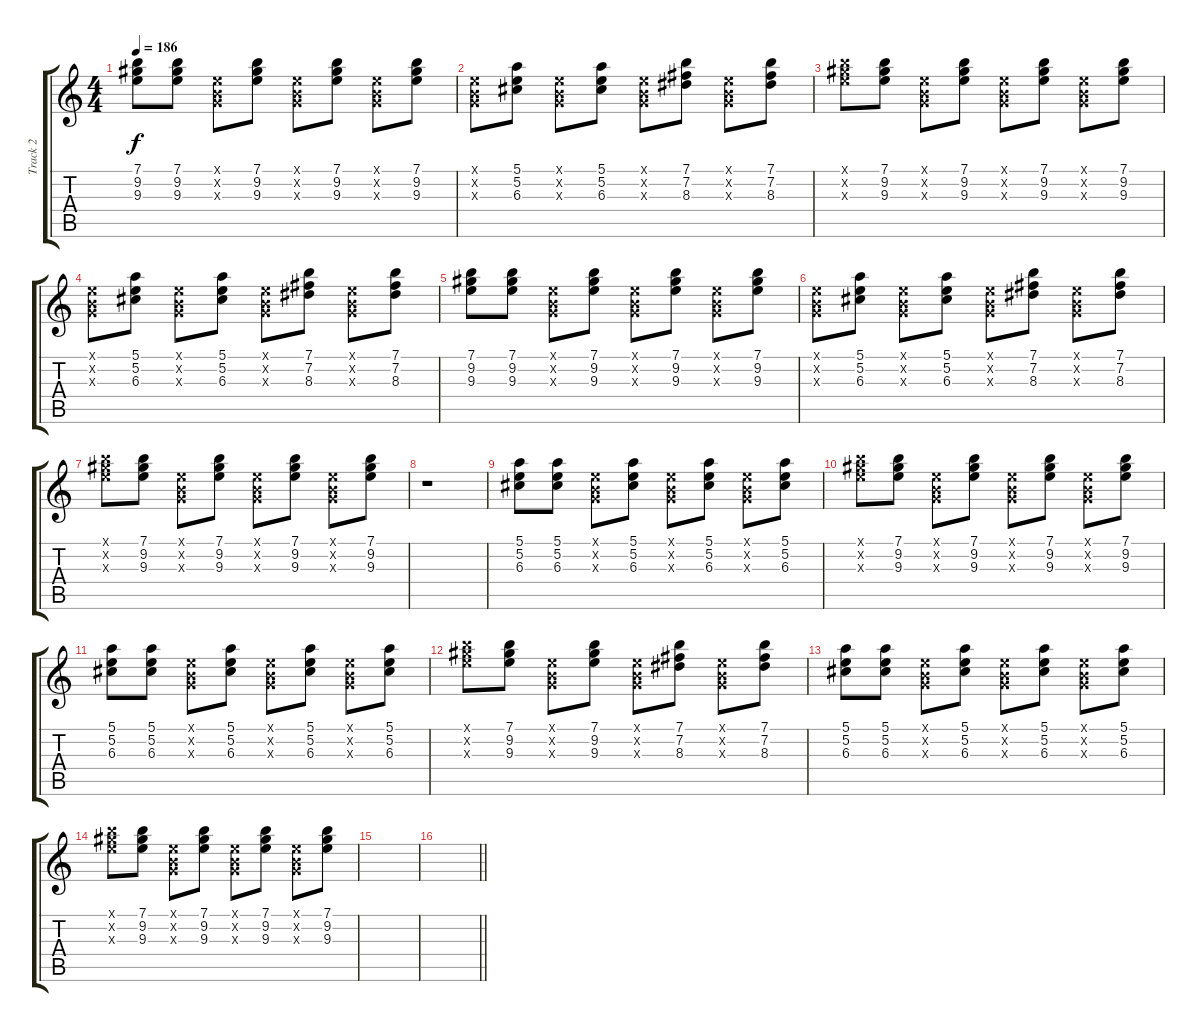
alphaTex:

\track ("Track 2" "Track 2") {instrument acousticguitarsteel}
\staff {score tabs}
\tuning (E4 B3 G3 D3 A2 E2) {hide}
\ts (4 4)
\tempo 186
\clef g2
\ks c
(7.1 9.2 9.3).8{dy f} (7.1 9.2 9.3).8 (0.1{x} 0.2{x} 0.3{x}).8 (7.1 9.2 9.3).8 (0.1{x} 0.2{x} 0.3{x}).8 (7.1 9.2 9.3).8 (0.1{x} 0.2{x} 0.3{x}).8 (7.1 9.2 9.3).8 |
(0.1{x} 0.2{x} 0.3{x}).8 (5.1 5.2 6.3).8 (0.1{x} 0.2{x} 0.3{x}).8 (5.1 5.2 6.3).8 (0.1{x} 0.2{x} 0.3{x}).8 (7.1 7.2 8.3).8 (0.1{x} 0.2{x} 0.3{x}).8 (7.1 7.2 8.3).8 |
(7.1{x} 9.2{x} 9.3{x}).8 (7.1 9.2 9.3).8 (0.1{x} 0.2{x} 0.3{x}).8 (7.1 9.2 9.3).8 (0.1{x} 0.2{x} 0.3{x}).8 (7.1 9.2 9.3).8 (0.1{x} 0.2{x} 0.3{x}).8 (7.1 9.2 9.3).8 |
(0.1{x} 0.2{x} 0.3{x}).8 (5.1 5.2 6.3).8 (0.1{x} 0.2{x} 0.3{x}).8 (5.1 5.2 6.3).8 (0.1{x} 0.2{x} 0.3{x}).8 (7.1 7.2 8.3).8 (0.1{x} 0.2{x} 0.3{x}).8 (7.1 7.2 8.3).8 |
(7.1 9.2 9.3).8 (7.1 9.2 9.3).8 (0.1{x} 0.2{x} 0.3{x}).8 (7.1 9.2 9.3).8 (0.1{x} 0.2{x} 0.3{x}).8 (7.1 9.2 9.3).8 (0.1{x} 0.2{x} 0.3{x}).8 (7.1 9.2 9.3).8 |
(0.1{x} 0.2{x} 0.3{x}).8 (5.1 5.2 6.3).8 (0.1{x} 0.2{x} 0.3{x}).8 (5.1 5.2 6.3).8 (0.1{x} 0.2{x} 0.3{x}).8 (7.1 7.2 8.3).8 (0.1{x} 0.2{x} 0.3{x}).8 (7.1 7.2 8.3).8 |
(7.1{x} 9.2{x} 9.3{x}).8 (7.1 9.2 9.3).8 (0.1{x} 0.2{x} 0.3{x}).8 (7.1 9.2 9.3).8 (0.1{x} 0.2{x} 0.3{x}).8 (7.1 9.2 9.3).8 (0.1{x} 0.2{x} 0.3{x}).8 (7.1 9.2 9.3).8 |
r.1 |
(5.1 5.2 6.3).8 (5.1 5.2 6.3).8 (0.1{x} 0.2{x} 0.3{x}).8 (5.1 5.2 6.3).8 (0.1{x} 0.2{x} 0.3{x}).8 (5.1 5.2 6.3).8 (0.1{x} 0.2{x} 0.3{x}).8 (5.1 5.2 6.3).8 |
(7.1{x} 9.2{x} 9.3{x}).8 (7.1 9.2 9.3).8 (0.1{x} 0.2{x} 0.3{x}).8 (7.1 9.2 9.3).8 (0.1{x} 0.2{x} 0.3{x}).8 (7.1 9.2 9.3).8 (0.1{x} 0.2{x} 0.3{x}).8 (7.1 9.2 9.3).8 |
(5.1 5.2 6.3).8 (5.1 5.2 6.3).8 (0.1{x} 0.2{x} 0.3{x}).8 (5.1 5.2 6.3).8 (0.1{x} 0.2{x} 0.3{x}).8 (5.1 5.2 6.3).8 (0.1{x} 0.2{x} 0.3{x}).8 (5.1 5.2 6.3).8 |
(7.1{x} 9.2{x} 9.3{x}).8 (7.1 9.2 9.3).8 (0.1{x} 0.2{x} 0.3{x}).8 (7.1 9.2 9.3).8 (0.1{x} 0.2{x} 0.3{x}).8 (7.1 7.2 8.3).8 (0.1{x} 0.2{x} 0.3{x}).8 (7.1 7.2 8.3).8 |
(5.1 5.2 6.3).8 (5.1 5.2 6.3).8 (0.1{x} 0.2{x} 0.3{x}).8 (5.1 5.2 6.3).8 (0.1{x} 0.2{x} 0.3{x}).8 (5.1 5.2 6.3).8 (0.1{x} 0.2{x} 0.3{x}).8 (5.1 5.2 6.3).8 |
(7.1{x} 9.2{x} 9.3{x}).8 (7.1 9.2 9.3).8 (0.1{x} 0.2{x} 0.3{x}).8 (7.1 9.2 9.3).8 (0.1{x} 0.2{x} 0.3{x}).8 (7.1 9.2 9.3).8 (0.1{x} 0.2{x} 0.3{x}).8 (7.1 9.2 9.3).8 |
|
\barLineRight lightlight
